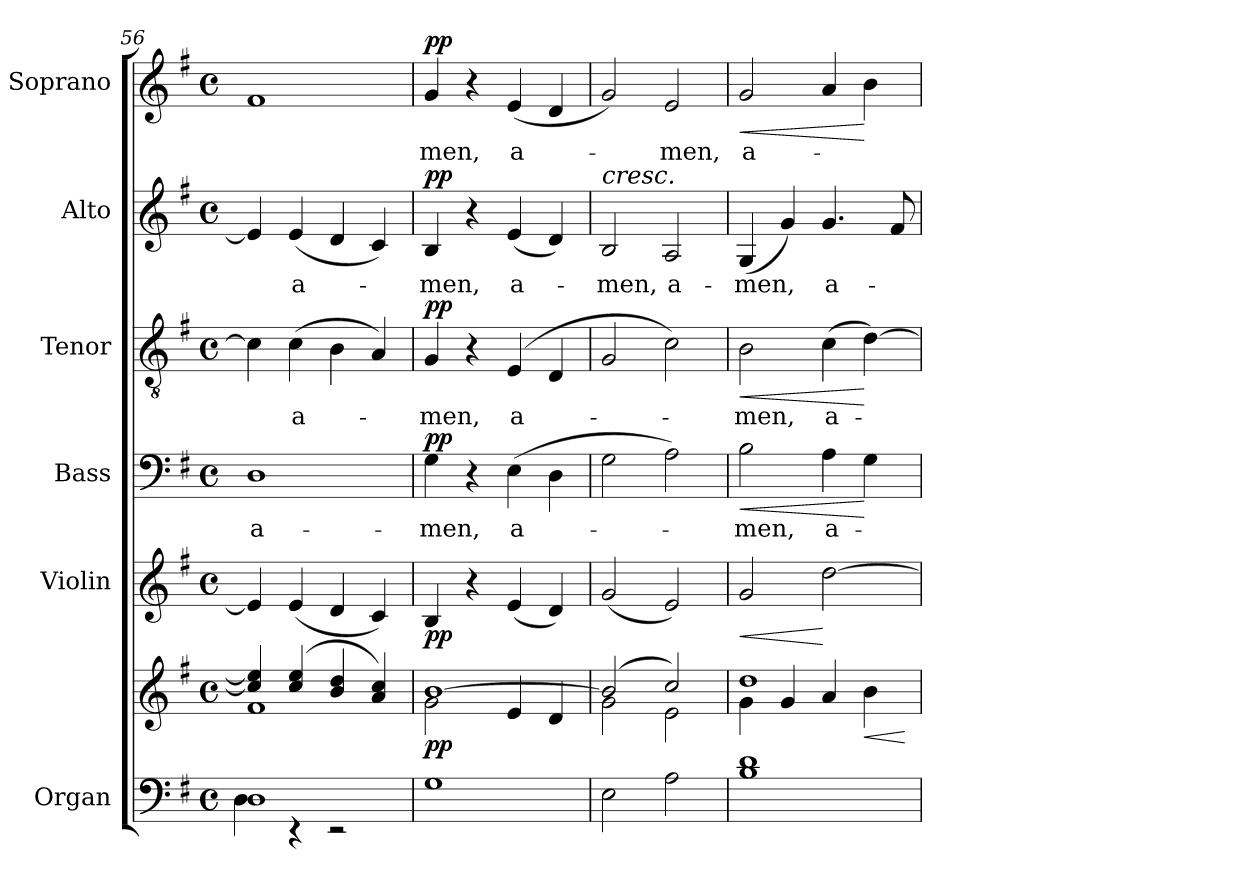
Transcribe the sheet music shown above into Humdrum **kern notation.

**kern	**kern	**dynam	**kern	**dynam	**kern	**text	**dynam	**kern	**text	**dynam	**kern	**text	**dynam	**kern	**text	**dynam
*part6	*part6	*part6	*part5	*part5	*part4	*part4	*part4	*part3	*part3	*part3	*part2	*part2	*part2	*part1	*part1	*part1
*staff7	*staff6	*staff6/7	*staff5	*staff5	*staff4	*staff4	*staff4	*staff3	*staff3	*staff3	*staff2	*staff2	*staff2	*staff1	*staff1	*staff1
*I"Organ	*	*	*I"Violin	*	*I"Bass	*	*	*I"Tenor	*	*	*I"Alto	*	*	*I"Soprano	*	*
*I'Org.	*	*	*I'Vln.	*	*I'B.	*	*	*I'T.	*	*	*I'A.	*	*	*I'S.	*	*
*clefF4	*clefG2	*	*clefG2	*	*clefF4	*	*	*clefGv2	*	*	*clefG2	*	*	*clefG2	*	*
*	*	*	*	*	*	*	*	*ITrd7c12	*	*	*	*	*	*	*	*
*k[f#]	*k[f#]	*	*k[f#]	*	*k[f#]	*	*	*k[f#]	*	*	*k[f#]	*	*	*k[f#]	*	*
*G:	*G:	*	*G:	*	*G:	*	*	*G:	*	*	*G:	*	*	*G:	*	*
*M4/4	*M4/4	*	*M4/4	*	*M4/4	*	*	*M4/4	*	*	*M4/4	*	*	*M4/4	*	*
*met(c)	*met(c)	*	*met(c)	*	*met(c)	*	*	*met(c)	*	*	*met(c)	*	*	*met(c)	*	*
=56	=56	=56	=56	=56	=56	=56	=56	=56	=56	=56	=56	=56	=56	=56	=56	=56
*^	*^	*	*	*	*	*	*	*	*	*	*	*	*	*	*	*
!	!	!	!	!	!	!	!	!LO:LY:b:color=#000000	!	!	!	!	!	!	!	!	!	!
1Di	4Di\	4cci/] 4eei]	1f#i	.	4ei/]	.	1Di	a-	.	4Ci\]	.	.	4ei/]	.	.	1f#i	.	.
!	!	!	!	!	!	!	!	!	!	!	!LO:LY:b:color=#000000	!	!	!	!	!	!	!
!	!	!	!	!	!	!	!	!	!	!	!	!	!	!LO:LY:b:color=#000000	!	!	!	!
.	4r	(4cci/ 4eei	.	.	(4ei/	.	.	.	.	(4Ci\	a-	.	(4ei/	a-	.	.	.	.
.	2r	4bi/ 4ddi	.	.	4di/	.	.	.	.	4BBi\	.	.	4di/	.	.	.	.	.
.	.	4ai/ 4cci)	.	.	4ci/)	.	.	.	.	4AAi/)	.	.	4ci/)	.	.	.	.	.
*v	*v	*	*	*	*	*	*	*	*	*	*	*	*	*	*	*	*	*
=57	=57	=57	=57	=57	=57	=57	=57	=57	=57	=57	=57	=57	=57	=57	=57	=57	=57
!	!	!	!	!	!	!	!LO:LY:b:color=#000000	!	!	!	!	!	!	!	!	!	!
!	!	!	!	!	!	!	!	!	!	!LO:LY:b:color=#000000	!	!	!	!	!	!	!
!	!	!	!	!	!	!	!	!	!	!	!	!	!LO:LY:b:color=#000000	!	!	!	!
!	!	!	!	!	!	!	!	!	!	!	!	!	!	!	!	!LO:LY:b:color=#000000	!
1Gi	[1bi	2gi\	pp	4Bi/	pp	4Gi\	-men,	pp	4GGi/	-men,	pp	4Bi/	-men,	pp	4gi/	-men,	pp
.	.	.	.	4r	.	4r	.	.	4r	.	.	4r	.	.	4r	.	.
!	!	!	!	!	!	!	!LO:LY:b:color=#000000	!	!	!	!	!	!	!	!	!	!
!	!	!	!	!	!	!	!	!	!	!LO:LY:b:color=#000000	!	!	!	!	!	!	!
!	!	!	!	!	!	!	!	!	!	!	!	!	!LO:LY:b:color=#000000	!	!	!	!
!	!	!	!	!	!	!	!	!	!	!	!	!	!	!	!	!LO:LY:b:color=#000000	!
.	.	4ei/	.	(4ei/	.	(4Ei\	a-	.	(4EEi/	a-	.	(4ei/	a-	.	(4ei/	a-	.
.	.	4di/	.	4di/)	.	4Di\	.	.	4DDi/	.	.	4di/)	.	.	4di/	.	.
=58	=58	=58	=58	=58	=58	=58	=58	=58	=58	=58	=58	=58	=58	=58	=58	=58	=58
!	!	!	!	!	!	!	!	!	!	!	!	!LO:TX:a:i:t=cresc.	!	!	!	!	!
!	!	!	!	!	!	!	!	!	!	!	!	!	!LO:LY:b:color=#000000	!	!	!	!
2Ei\	(2bi/]	2gi\	.	(2gi/	.	2Gi\	.	.	2GGi/	.	.	2Bi/	-men,	.	2gi/)	.	.
!	!	!	!	!	!	!	!	!	!	!	!	!	!LO:LY:b:color=#000000	!	!	!	!
!	!	!	!	!	!	!	!	!	!	!	!	!	!	!	!	!LO:LY:b:color=#000000	!
2Ai\	2cci/)	2ei\	.	2ei/)	.	2Ai\)	.	.	2Ci\)	.	.	2Ai/	a-	.	2ei/	-men,	.
=59	=59	=59	=59	=59	=59	=59	=59	=59	=59	=59	=59	=59	=59	=59	=59	=59	=59
!	!	!	!	!	!LO:HP:b	!	!	!	!	!	!	!	!	!	!	!	!
!	!	!	!	!	!	!	!LO:LY:b:color=#000000	!LO:HP:b	!	!	!	!	!	!	!	!	!
!	!	!	!	!	!	!	!	!	!	!LO:LY:b:color=#000000	!LO:HP:b	!	!	!	!	!	!
!	!	!	!	!	!	!	!	!	!	!	!	!	!LO:LY:b:color=#000000	!	!	!	!
!	!	!	!	!	!	!	!	!	!	!	!	!	!	!	!	!LO:LY:b:color=#000000	!LO:HP:b
1Bi 1di	1ddi	4gi\	.	2gi/	<	2Bi\	-men,	<	2BBi\	-men,	<	(4Gi/	-men,	.	2gi/	a-	<
.	.	4gi/	.	.	.	.	.	.	.	.	.	4gi/)	.	.	.	.	.
!	!	!	!	!	!	!	!LO:LY:b:color=#000000	!	!	!	!	!	!	!	!	!	!
!	!	!	!	!	!	!	!	!	!	!LO:LY:b:color=#000000	!	!	!	!	!	!	!
!	!	!	!	!	!	!	!	!	!	!	!	!	!LO:LY:b:color=#000000	!	!	!	!
.	.	4ai/	.	[2ddi\	[	4Ai\	a-	.	(4Ci\	a-	.	4.gi/	a-	.	4ai/	.	.
!	!	!	!LO:HP:b	!	!	!	!	!	!	!	!	!	!	!	!	!	!
.	.	4bi\	<	.	.	4Gi\	.	[	[4Di\)	.	[	.	.	.	4bi\	.	[
.	.	.	.	.	.	.	.	.	.	.	.	8f#i/	.	.	.	.	.
*	*v	*v	*	*	*	*	*	*	*	*	*	*	*	*	*	*	*
.	.	[	.	.	.	.	.	.	.	.	.	.	.	.	.	.
=	=	=	=	=	=	=	=	=	=	=	=	=	=	=	=	=
*-	*-	*-	*-	*-	*-	*-	*-	*-	*-	*-	*-	*-	*-	*-	*-	*-
